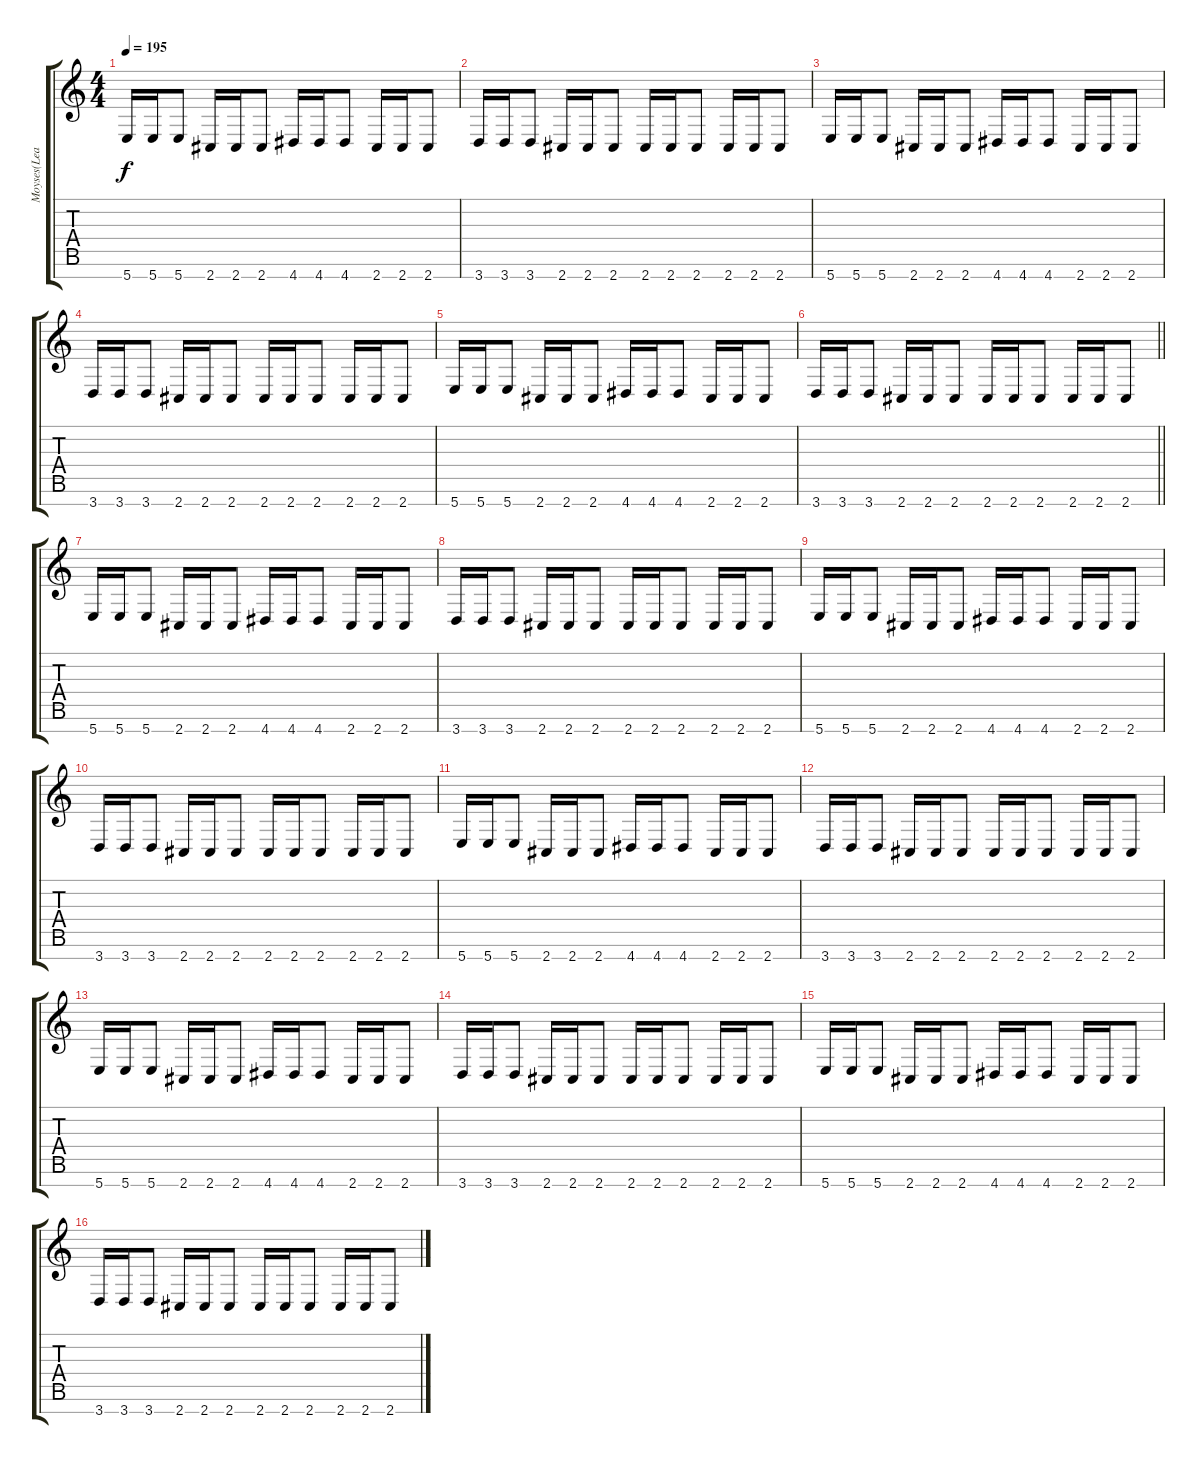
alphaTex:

\track ("Moyses(Lead)" "Moyses(Lea") {instrument overdrivenguitar}
\staff {score tabs}
\tuning (E4 B3 G3 D3 A2 E2 B1) {hide}
\ts (4 4)
\tempo 195
\clef g2
\ks c
5.7.16{dy f} 5.7.16 5.7.8 2.7.16 2.7.16 2.7.8 4.7.16 4.7.16 4.7.8 2.7.16 2.7.16 2.7.8 |
3.7.16 3.7.16 3.7.8 2.7.16 2.7.16 2.7.8 2.7.16 2.7.16 2.7.8 2.7.16 2.7.16 2.7.8 |
5.7.16 5.7.16 5.7.8 2.7.16 2.7.16 2.7.8 4.7.16 4.7.16 4.7.8 2.7.16 2.7.16 2.7.8 |
3.7.16 3.7.16 3.7.8 2.7.16 2.7.16 2.7.8 2.7.16 2.7.16 2.7.8 2.7.16 2.7.16 2.7.8 |
5.7.16 5.7.16 5.7.8 2.7.16 2.7.16 2.7.8 4.7.16 4.7.16 4.7.8 2.7.16 2.7.16 2.7.8 |
\barLineRight lightlight
3.7.16 3.7.16 3.7.8 2.7.16 2.7.16 2.7.8 2.7.16 2.7.16 2.7.8 2.7.16 2.7.16 2.7.8 |
5.7.16 5.7.16 5.7.8 2.7.16 2.7.16 2.7.8 4.7.16 4.7.16 4.7.8 2.7.16 2.7.16 2.7.8 |
3.7.16 3.7.16 3.7.8 2.7.16 2.7.16 2.7.8 2.7.16 2.7.16 2.7.8 2.7.16 2.7.16 2.7.8 |
5.7.16 5.7.16 5.7.8 2.7.16 2.7.16 2.7.8 4.7.16 4.7.16 4.7.8 2.7.16 2.7.16 2.7.8 |
3.7.16 3.7.16 3.7.8 2.7.16 2.7.16 2.7.8 2.7.16 2.7.16 2.7.8 2.7.16 2.7.16 2.7.8 |
5.7.16 5.7.16 5.7.8 2.7.16 2.7.16 2.7.8 4.7.16 4.7.16 4.7.8 2.7.16 2.7.16 2.7.8 |
3.7.16 3.7.16 3.7.8 2.7.16 2.7.16 2.7.8 2.7.16 2.7.16 2.7.8 2.7.16 2.7.16 2.7.8 |
5.7.16 5.7.16 5.7.8 2.7.16 2.7.16 2.7.8 4.7.16 4.7.16 4.7.8 2.7.16 2.7.16 2.7.8 |
3.7.16 3.7.16 3.7.8 2.7.16 2.7.16 2.7.8 2.7.16 2.7.16 2.7.8 2.7.16 2.7.16 2.7.8 |
5.7.16 5.7.16 5.7.8 2.7.16 2.7.16 2.7.8 4.7.16 4.7.16 4.7.8 2.7.16 2.7.16 2.7.8 |
3.7.16 3.7.16 3.7.8 2.7.16 2.7.16 2.7.8 2.7.16 2.7.16 2.7.8 2.7.16 2.7.16 2.7.8
